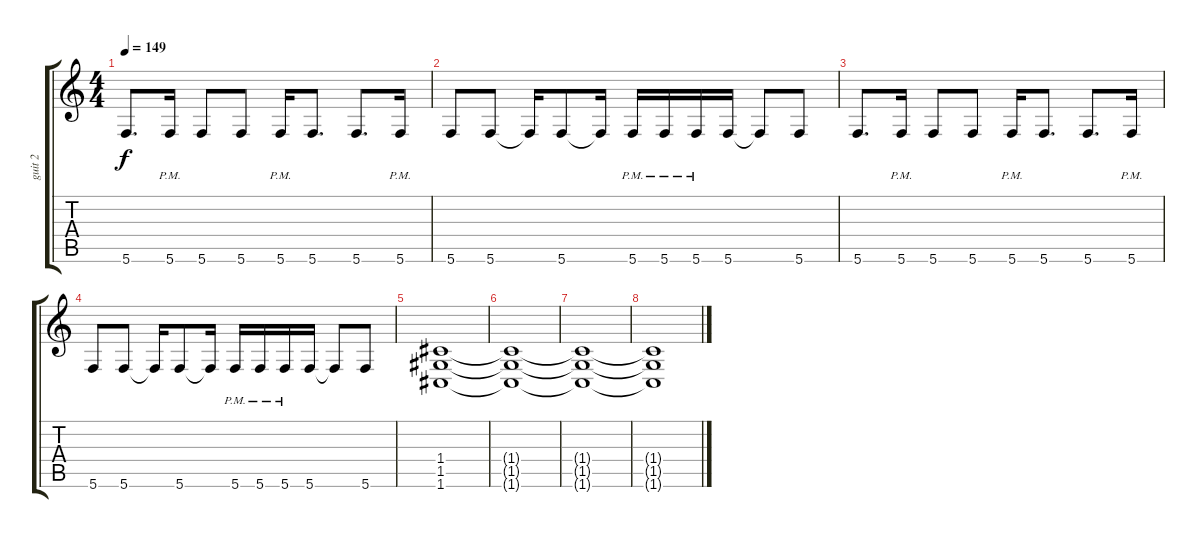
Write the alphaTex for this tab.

\track ("guit 2" "guit 2") {instrument distortionguitar}
\staff {score tabs}
\tuning (D4 A3 F3 C3 G2 C2) {hide}
\ts (4 4)
\tempo 149
\clef g2
\ks c
5.6.8{d dy f} 5.6{pm}.16 5.6.8 5.6.8 5.6{pm}.16 5.6.8{d} 5.6.8{d} 5.6{pm}.16 |
5.6.8 5.6.8 5.6{t}.16 5.6.8 5.6{t}.16 5.6{pm}.16 5.6{pm}.16 5.6{pm}.16 5.6.16 5.6{t}.8 5.6.8 |
5.6.8{d} 5.6{pm}.16 5.6.8 5.6.8 5.6{pm}.16 5.6.8{d} 5.6.8{d} 5.6{pm}.16 |
5.6.8 5.6.8 5.6{t}.16 5.6.8 5.6{t}.16 5.6{pm}.16 5.6{pm}.16 5.6{pm}.16 5.6.16 5.6{t}.8 5.6.8 |
(1.4 1.5 1.6).1 |
(1.4{t} 1.5{t} 1.6{t}).1 |
(1.4{t} 1.5{t} 1.6{t}).1 |
(1.4{t} 1.5{t} 1.6{t}).1
